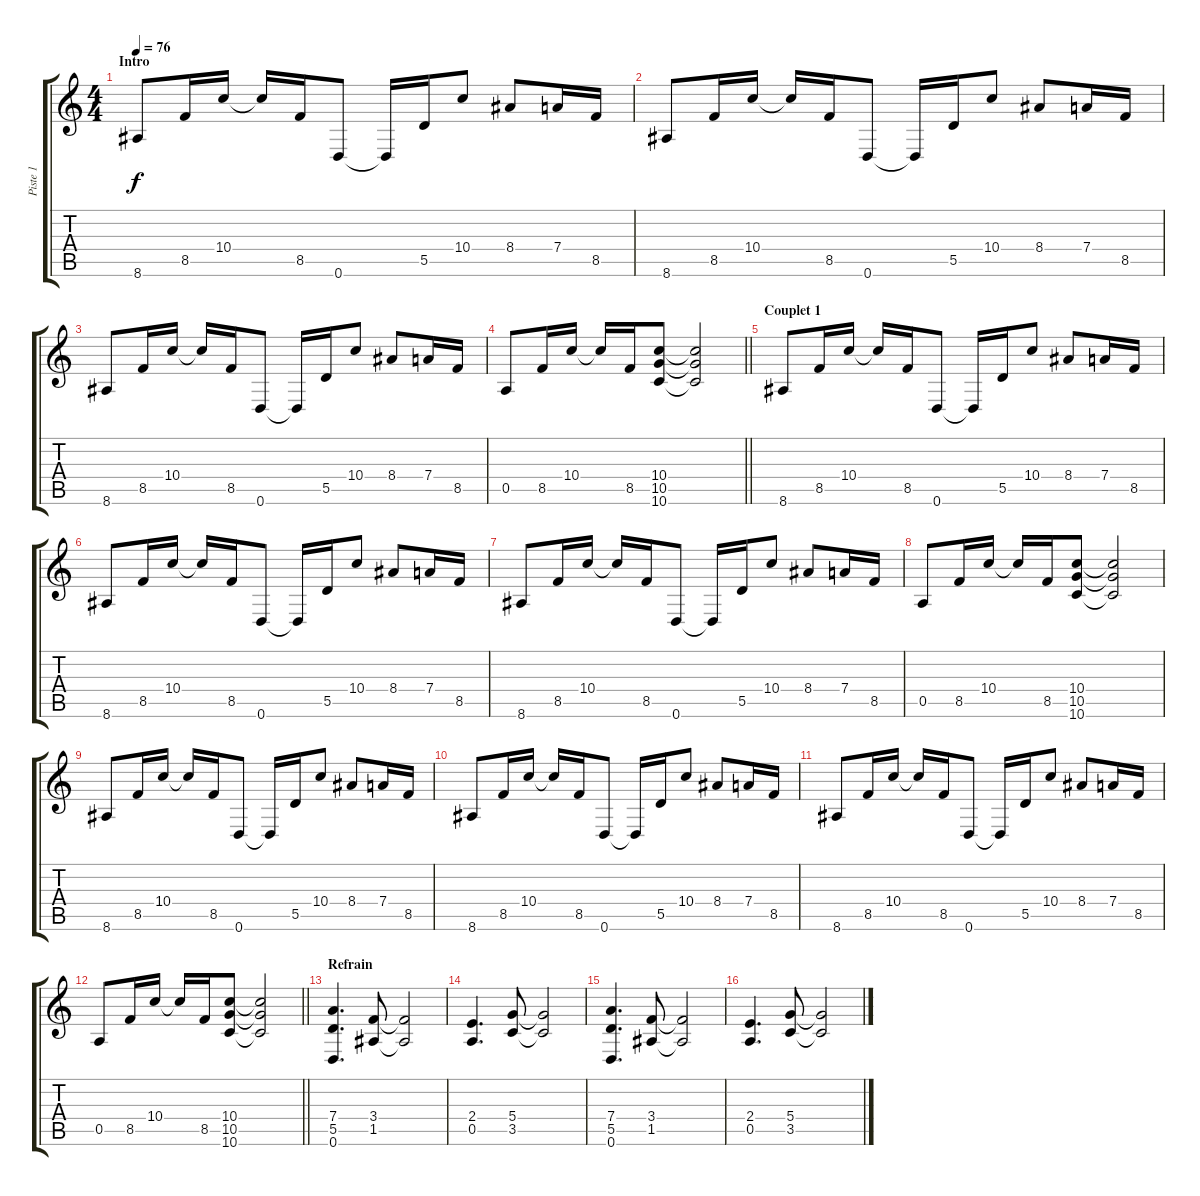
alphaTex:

\track ("Piste 1" "Piste 1") {instrument acousticguitarsteel}
\staff {score tabs}
\tuning (E4 B3 G3 D3 A2 D2) {hide}
\ts (4 4)
\section ("" "Intro")
\tempo 76
\clef g2
\ks c
8.6.8{dy f instrument acousticguitarsteel} 8.5.16 10.4.16 10.4{t}.16 8.5.16 0.6.8 0.6{t}.16 5.5.16 10.4.8 8.4.8 7.4.16 8.5.16 |
8.6.8 8.5.16 10.4.16 10.4{t}.16 8.5.16 0.6.8 0.6{t}.16 5.5.16 10.4.8 8.4.8 7.4.16 8.5.16 |
8.6.8 8.5.16 10.4.16 10.4{t}.16 8.5.16 0.6.8 0.6{t}.16 5.5.16 10.4.8 8.4.8 7.4.16 8.5.16 |
\barLineRight lightlight
0.5.8 8.5.16 10.4.16 10.4{t}.16 8.5.16 (10.4 10.5 10.6).8 (10.4{t} 10.5{t} 10.6{t}).2 |
\section ("" "Couplet 1")
8.6.8 8.5.16 10.4.16 10.4{t}.16 8.5.16 0.6.8 0.6{t}.16 5.5.16 10.4.8 8.4.8 7.4.16 8.5.16 |
8.6.8 8.5.16 10.4.16 10.4{t}.16 8.5.16 0.6.8 0.6{t}.16 5.5.16 10.4.8 8.4.8 7.4.16 8.5.16 |
8.6.8 8.5.16 10.4.16 10.4{t}.16 8.5.16 0.6.8 0.6{t}.16 5.5.16 10.4.8 8.4.8 7.4.16 8.5.16 |
0.5.8 8.5.16 10.4.16 10.4{t}.16 8.5.16 (10.4 10.5 10.6).8 (10.4{t} 10.5{t} 10.6{t}).2 |
8.6.8 8.5.16 10.4.16 10.4{t}.16 8.5.16 0.6.8 0.6{t}.16 5.5.16 10.4.8 8.4.8 7.4.16 8.5.16 |
8.6.8 8.5.16 10.4.16 10.4{t}.16 8.5.16 0.6.8 0.6{t}.16 5.5.16 10.4.8 8.4.8 7.4.16 8.5.16 |
8.6.8 8.5.16 10.4.16 10.4{t}.16 8.5.16 0.6.8 0.6{t}.16 5.5.16 10.4.8 8.4.8 7.4.16 8.5.16 |
\barLineRight lightlight
0.5.8 8.5.16 10.4.16 10.4{t}.16 8.5.16 (10.4 10.5 10.6).8 (10.4{t} 10.5{t} 10.6{t}).2 |
\section ("" "Refrain")
(7.4 5.5 0.6).4{d instrument acousticguitarsteel} (3.4 1.5).8 (3.4{t} 1.5{t}).2 |
(2.4 0.5).4{d} (5.4 3.5).8 (5.4{t} 3.5{t}).2 |
(7.4 5.5 0.6).4{d} (3.4 1.5).8 (3.4{t} 1.5{t}).2 |
(2.4 0.5).4{d} (5.4 3.5).8 (5.4{t} 3.5{t}).2
